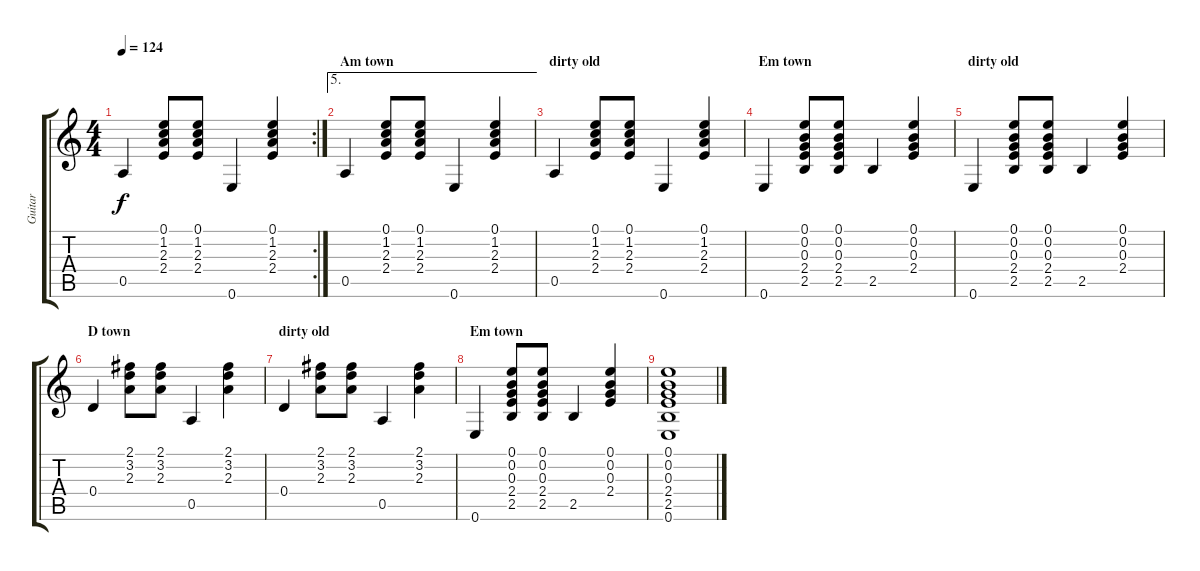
\track ("Guitar" "Guitar") {instrument acousticguitarsteel}
\staff {score tabs}
\tuning (E4 B3 G3 D3 A2 E2) {hide}
\rc 2
\ts (4 4)
\tempo 124
\clef g2
\ks c
0.5.4{dy f} (0.1 1.2 2.3 2.4).8 (0.1 1.2 2.3 2.4).8 0.6.4 (0.1 1.2 2.3 2.4).4 |
\ae 5
\section ("" "Am town")
0.5.4 (0.1 1.2 2.3 2.4).8 (0.1 1.2 2.3 2.4).8 0.6.4 (0.1 1.2 2.3 2.4).4 |
\section ("" "dirty old")
0.5.4 (0.1 1.2 2.3 2.4).8 (0.1 1.2 2.3 2.4).8 0.6.4 (0.1 1.2 2.3 2.4).4 |
\section ("" "Em town")
0.6.4 (0.1 0.2 0.3 2.4 2.5).8 (0.1 0.2 0.3 2.4 2.5).8 2.5.4 (0.1 0.2 0.3 2.4).4 |
\section ("" "dirty old")
0.6.4 (0.1 0.2 0.3 2.4 2.5).8 (0.1 0.2 0.3 2.4 2.5).8 2.5.4 (0.1 0.2 0.3 2.4).4 |
\section ("" "D town")
0.4.4 (2.1 3.2 2.3).8 (2.1 3.2 2.3).8 0.5.4 (2.1 3.2 2.3).4 |
\section ("" "dirty old")
0.4.4 (2.1 3.2 2.3).8 (2.1 3.2 2.3).8 0.5.4 (2.1 3.2 2.3).4 |
\section ("" "Em town")
0.6.4 (0.1 0.2 0.3 2.4 2.5).8 (0.1 0.2 0.3 2.4 2.5).8 2.5.4 (0.1 0.2 0.3 2.4).4 |
(0.1 0.2 0.3 2.4 2.5 0.6).1
